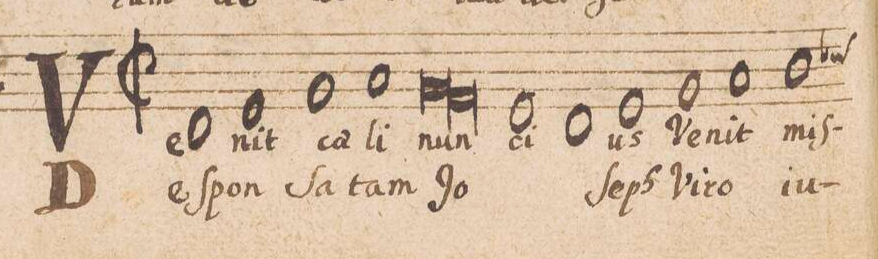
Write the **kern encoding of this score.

**kern	**text	**text
*I"TENOR.	*	*
*clefC4	*	*
*k[]	*	*
*met(C|)	*	*
*M2/1	*	*
1C/	Ve-	De
1D/	-nit	ſpon-
=2-	=2-	=2-
1F/	cae-	-ſa-
1G/	-li	-tam
=3-	=3-	=3-
*lig	*	*
1F/	nun-	Jo-
1E/	.	.
*Xlig	*	*
=4-	=4-	=4-
1D/	-ci-	.
1C/	.	.
=5-	=5-	=5-
1D/	-us	-ſeph
1F/	Ve-	Vi-
=6-	=6-	=6-
1G/	-nit	-ro
*custos:B	*	*
1A\	miſ-	iu-
=7-	=7-	=7-
*-	*-	*-
